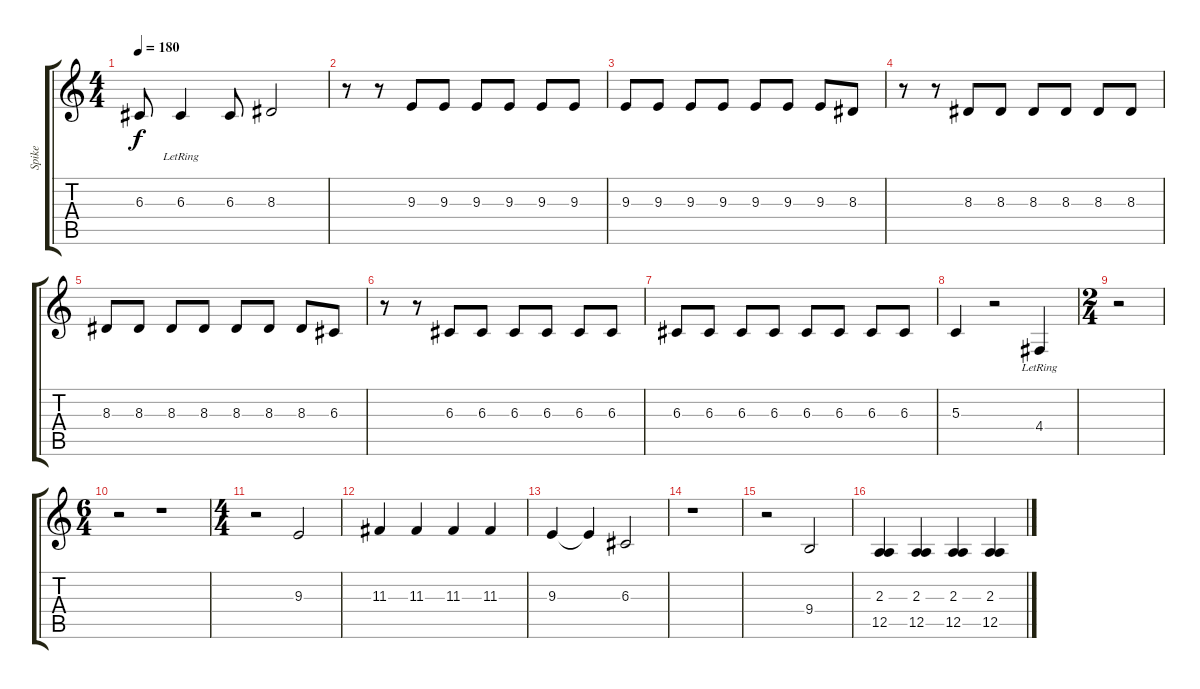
\track ("Spike" "Spike") {instrument lead2sawtooth}
\staff {score tabs}
\tuning (E4 B3 G3 D3 A2 E2) {hide}
\ts (4 4)
\tempo 180
\clef g2
\ks c
6.3.8{dy f} 6.3{lr}.4 6.3.8 8.3.2 |
r.8 r.8 9.3.8 9.3.8 9.3.8 9.3.8 9.3.8 9.3.8 |
9.3.8 9.3.8 9.3.8 9.3.8 9.3.8 9.3.8 9.3.8 8.3.8 |
r.8 r.8 8.3.8 8.3.8 8.3.8 8.3.8 8.3.8 8.3.8 |
8.3.8 8.3.8 8.3.8 8.3.8 8.3.8 8.3.8 8.3.8 6.3.8 |
r.8 r.8 6.3.8 6.3.8 6.3.8 6.3.8 6.3.8 6.3.8 |
6.3.8 6.3.8 6.3.8 6.3.8 6.3.8 6.3.8 6.3.8 6.3.8 |
5.3.4 r.2 4.4{lr}.4 |
\ts (2 4)
r.2 |
\ts (6 4)
r.2 r.1 |
\ts (4 4)
r.2 9.3.2 |
11.3.4 11.3.4 11.3.4 11.3.4 |
9.3.4 9.3{t}.4 6.3.2 |
r.1 |
r.2 9.4.2 |
(2.3 12.5).4 (2.3 12.5).4 (2.3 12.5).4 (2.3 12.5).4
